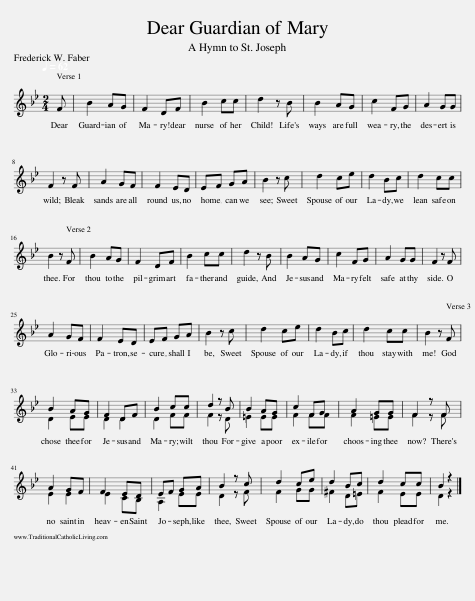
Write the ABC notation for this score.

X:1
%%score ( 1 2 )
L:1/8
Q:1/4=62
M:2/4
I:linebreak $
K:Bb
V:1 treble
V:2 treble
V:1
 F | B2 AG | F2 DF | B2 cc | d2 z B | %5
 B2 AG | c2 FG | A2 GG |$ F2 z F | A2 GF | %10
 F2 ED | EF GA | B2 z c | d2 ce | d2 Bc | %15
 d2 cc |$ B2 z F | B2 AG | F2 DF | B2 cc | %20
 d2 z B | B2 AG | c2 FG | A2 GG | F2 z F |$ %25
 A2 GF | F2 ED | EF GA | B2 z c | d2 ce | %30
 d2 Bc | d2 cc | B2 z F |$ B2 AG | F2 DF | %35
 B2 cc | d2 z B | B2 AG | c2 FG | A2 GG | %40
 F2 z F |$ A2 GF | F2 ED | EF GA | B2 z c | %45
 d2 ce | d2 Bc | d2 cc | B2 z2 |] %49
V:2
 x | x4 | x4 | x4 | x4 | %5
 x4 | x4 | x4 |$ x4 | x4 | %10
 x4 | x4 | x4 | x4 | x4 | %15
 x4 |$ x4 | x4 | x4 | x4 | %20
 x4 | x4 | x4 | x4 | x4 |$ %25
 x4 | x4 | x4 | x4 | x4 | %30
 x4 | x4 | x4 |$ D2 EE | D2 D2 | %35
 D2 FF | F2 z D | =E2 EE | F2 FF | F2 =EE | %40
 F2 z F |$ E2 E2 | E2 CB, | A,2 EE | D2 z F | %45
 F2 GG | ^F2 D=E | F2 EE | D2 z2 |] %49
